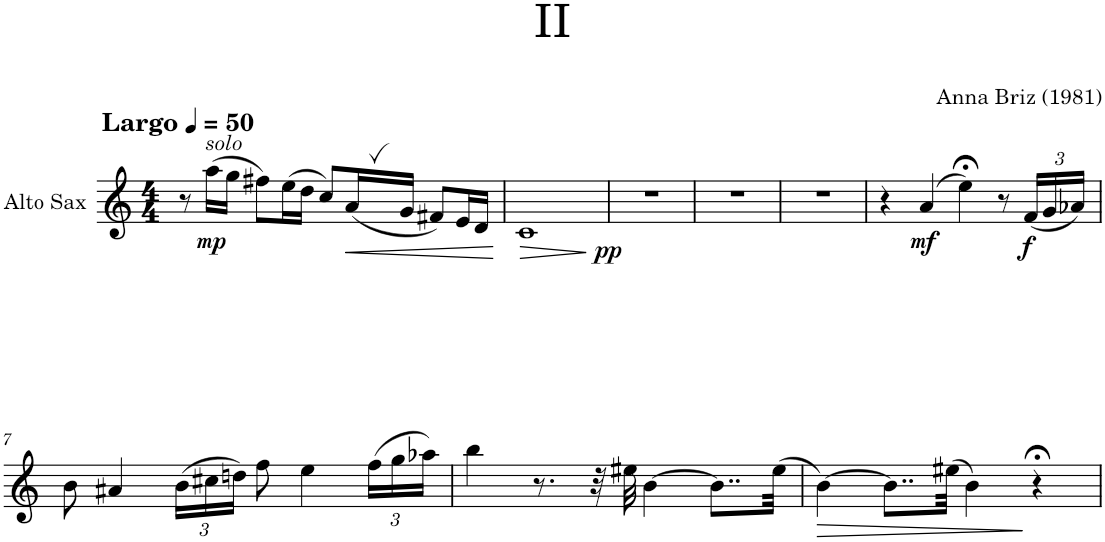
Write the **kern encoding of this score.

**kern	**dynam
*part1	*part1
*staff1	*staff1
*I"Alto Sax	*
*I'A Sax	*
*clefG2	*
*Trd5c9	*
*k[]	*
*M4/4	*
*MM50	*
=1	=1
!LO:TX:a:B:t=Largo	!
8r	.
!LO:TX:a:i:t=solo	!
!	!LO:DY:b
(16aa\LL	mp
16gg\JJ	.
8ff#X\L)	.
(16ee\L	.
16dd\JJ	.
8cc/L)	.
!	!LO:HP:b
(16a,/L	<
16g/JJ	.
8f#X/L)	.
16e/L	.
16d/JJ	.
.	[
=2	=2
!	!LO:HP:b
1c	>
.	]
=3	=3
!	!LO:DY:b
1r	pp
=4	=4
1r	.
=5	=5
1r	.
=6	=6
4r	.
!	!LO:DY:b
(4a/	mf
4ee;<\)	.
8r	.
*Xbrackettup	*
!	!LO:DY:b
(24f/LL	f
24g/	.
24a-X/JJ)	.
!!LO:LB:g=z
=7	=7
8b\	.
4a#X/	.
(24b\LL	.
24cc#X\	.
24ddn\JJ)	.
8ff\	.
4ee\	.
(24ff\LL	.
24gg\	.
24aa-X\JJ)	.
=8	=8
4bb\	.
8.r	.
32r	.
32ee#X\	.
[4b\	.
8..b\L]	.
(32ee#\Jkk	.
=9	=9
!	!LO:HP:b
[4b\)	>
8..b\L]	.
(32ee#X\Jkk	.
4b\)	.
4r;<	]
=	=
*-	*-
